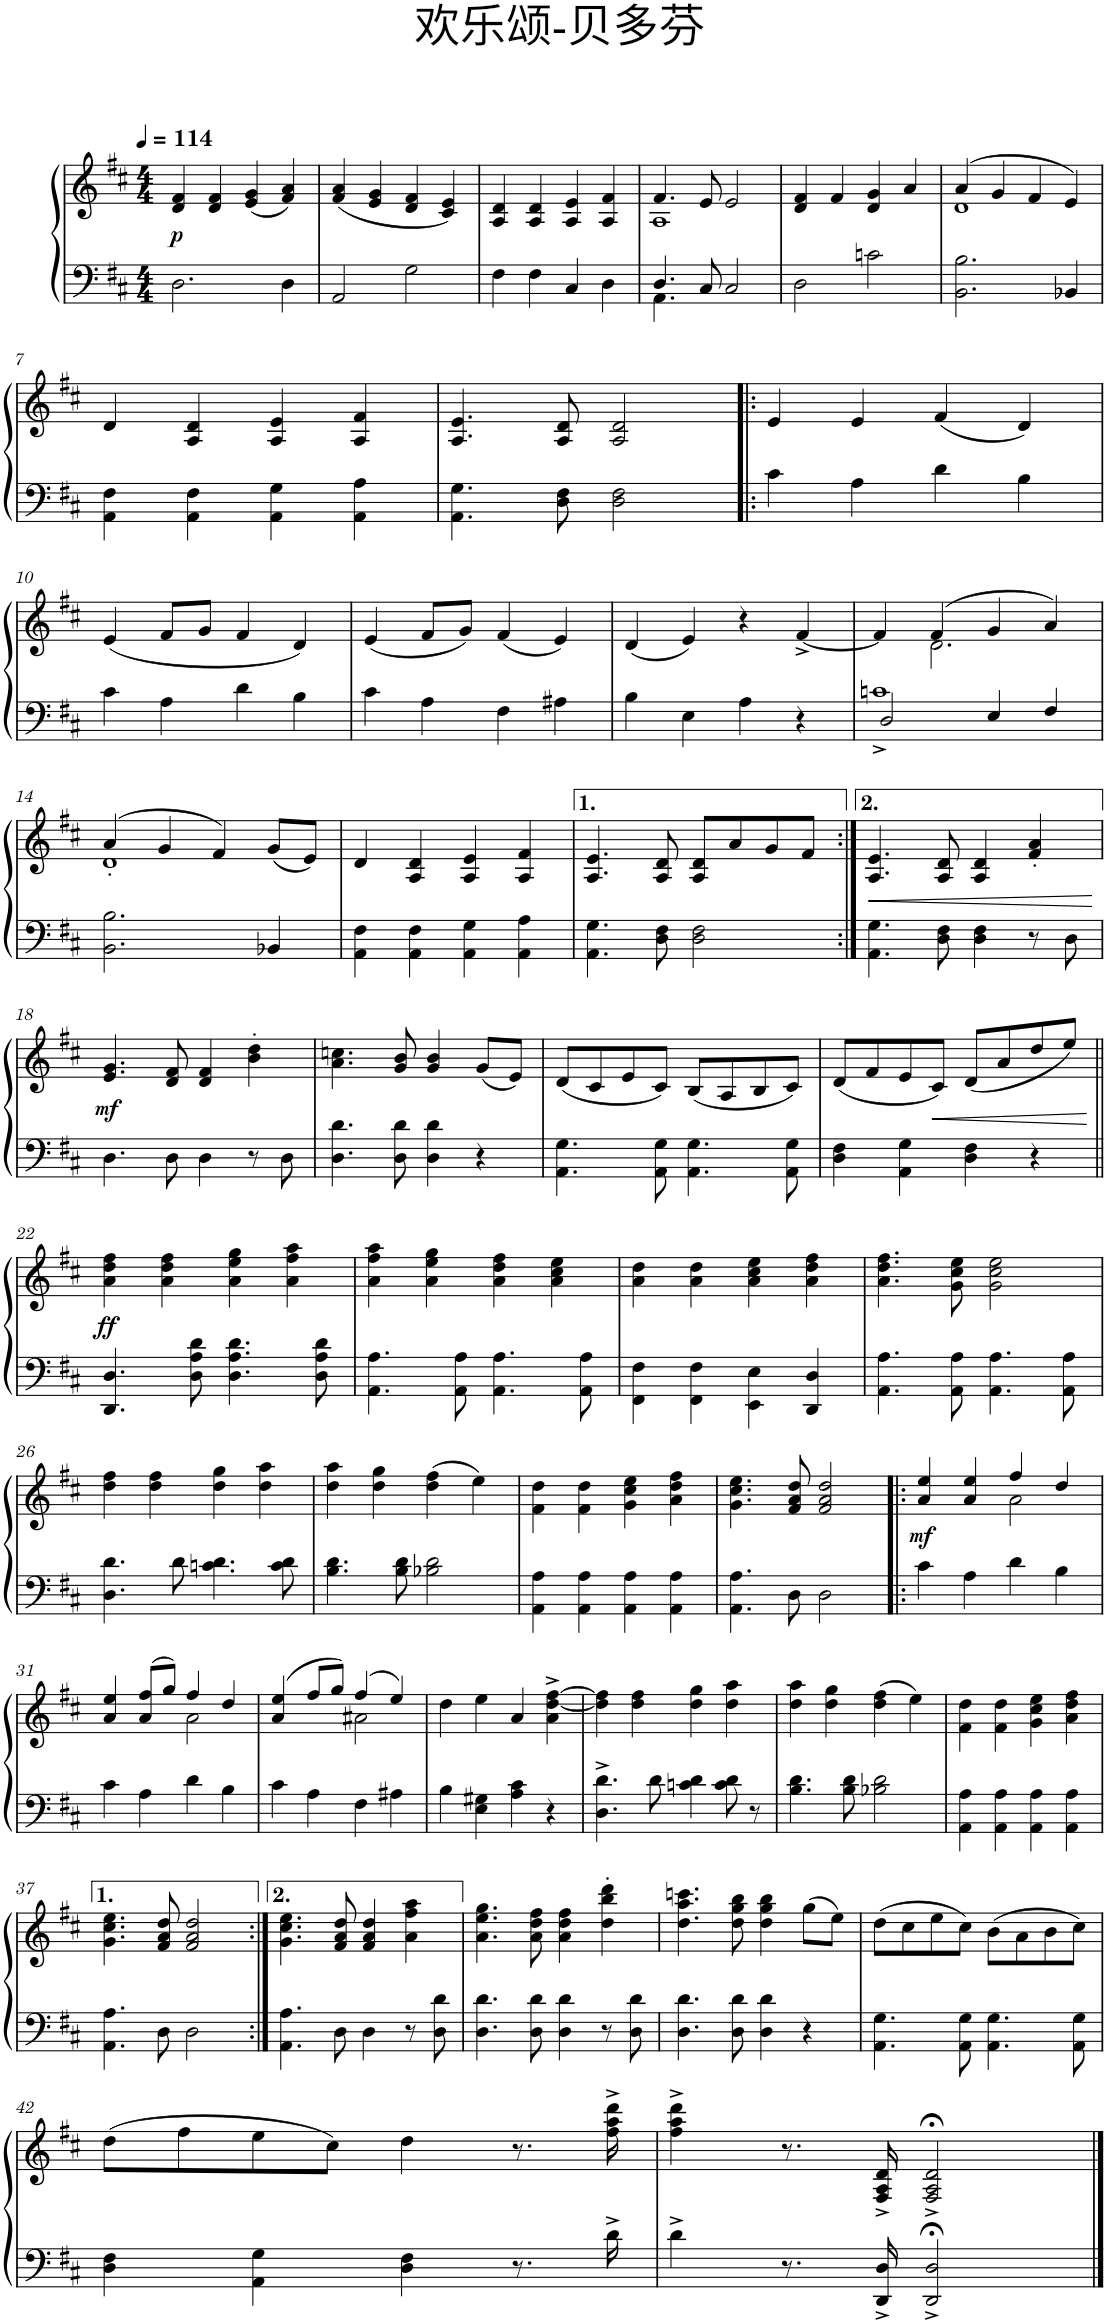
**kern	**kern	**dynam
*part1	*part1	*part1
*staff2	*staff1	*staff1/2
*I"Piano	*	*
*I'Pno	*	*
*clefF4	*clefG2	*
*k[f#c#]	*k[f#c#]	*
*M4/4	*M4/4	*
*MM114	*MM114	*
=1	=1	=1
!	!	!LO:DY:b
2.D\	4d/ 4f#/	p
.	4d/ 4f#/	.
.	(<4e/ 4g/	.
4D\	4f#/ 4a/)	.
=2	=2	=2
2AA/	(<4f#/ 4a/	.
.	4e/ 4g/	.
2G\	4d/ 4f#/	.
.	4c#/ 4e/)	.
=3	=3	=3
4F#\	4A/ 4d/	.
4F#\	4A/ 4d/	.
4C#/	4A/ 4e/	.
4D\	4A/ 4f#/	.
=4	=4	=4
*^	*^	*
4.D/	4.AA\	4.f#/	1A	.
8C#/	2ryy	8e/	.	.
2C#/	.	2e/	.	.
.	8ryy	.	.	.
*v	*v	*	*	*
*	*v	*v	*
=5	=5	=5
2D\	4d/ 4f#/	.
.	4f#/	.
2cn\	4d/ 4g/	.
.	4a/	.
=6	=6	=6
*	*^	*
2.BB\ 2.B\	(>4a/	1d	.
.	4g/	.	.
.	4f#/	.	.
4BB-X/	4e/)	.	.
*	*v	*v	*
!!LO:LB:g=z
=7	=7	=7
4AA\ 4F#\	4d/	.
4AA\ 4F#\	4A/ 4d/	.
4AA\ 4G\	4A/ 4e/	.
4AA\ 4A\	4A/ 4f#/	.
=8	=8	=8
4.AA\ 4.G\	4.A/ 4.e/	.
8D\ 8F#\	8A/ 8d/	.
2D\ 2F#\	2A/ 2d/	.
=9!|:	=9!|:	=9!|:
4c#\	4e/	.
4A\	4e/	.
4d\	(<4f#/	.
4B\	4d/)	.
!!LO:LB:g=z
=10	=10	=10
4c#\	(<4e/	.
4A\	8f#/L	.
.	8g/J	.
4d\	4f#/	.
4B\	4d/)	.
=11	=11	=11
4c#\	(<4e/	.
4A\	8f#/L	.
.	8g/J)	.
4F#\	(<4f#/	.
4A#X\	4e/)	.
=12	=12	=12
4B\	(<4d/	.
4E\	4e/)	.
4A\	4r	.
4r	[<4f#^/	.
=13	=13	=13
*^	*^	*
2D/	1cn^	4f#/]	4ryy	.
.	.	(4f#/	2.d\	.
4E/	.	4g/	.	.
4F#/	.	4a/)	.	.
*v	*v	*	*	*
!!LO:LB:g=z	!!
=14	=14	=14	=14
2.BB\ 2.B\	(4a/	1d'	.
.	4g/	.	.
.	4f#/)	.	.
4BB-X/	(<8g/L	.	.
.	8e/J)	.	.
*	*v	*v	*
=15	=15	=15
4AA\ 4F#\	4d/	.
4AA\ 4F#\	4A/ 4d/	.
4AA\ 4G\	4A/ 4e/	.
4AA\ 4A\	4A/ 4f#/	.
=16	=16	=16
4.AA\ 4.G\	4.A/ 4.e/	.
8D\ 8F#\	8A/ 8d/	.
2D\ 2F#\	8A/ 8d/L	.
.	8a/	.
.	8g/	.
.	8f#/J	.
=17:|!	=17:|!	=17:|!
!	!	!LO:HP:b
4.AA\ 4.G\	4.A/ 4.e/	<
8D\ 8F#\	8A/ 8d/	.
4D\ 4F#\	4A/ 4d/	.
8r	4f#/' 4a/'	.
8D\	.	.
.	.	[
!!LO:LB:g=z
=18	=18	=18
!	!	!LO:DY:b
4.D\	4.e/ 4.g/	mf
8D\	8d/ 8f#/	.
4D\	4d/ 4f#/	.
8r	4b\' 4dd\'	.
8D\	.	.
=19	=19	=19
4.D\ 4.d\	4.a\ 4.ccn\	.
8D\ 8d\	8g/ 8b/	.
4D\ 4d\	4g/ 4b/	.
4r	(<8g/L	.
.	8e/J)	.
=20	=20	=20
4.AA\ 4.G\	(<8d/L	.
.	8c#/	.
.	8e/	.
8AA\ 8G\	8c#/J)	.
4.AA\ 4.G\	(<8B/L	.
.	8A/	.
.	8B/	.
8AA\ 8G\	8c#/J)	.
=21	=21	=21
4D\ 4F#\	(<8d/L	.
.	8f#/	.
4AA\ 4G\	8e/	.
!	!	!LO:HP:b
.	8c#/J)	<
4D\ 4F#\	(<8d/L	.
.	8a/	.
4r	8dd/	.
.	8ee/J)	.
.	.	[
!!LO:LB:g=z
=22||	=22||	=22||
!	!	!LO:DY:b
4.DD/ 4.D/	4a\ 4dd\ 4ff#\	ff
.	4a\ 4dd\ 4ff#\	.
8D\ 8A\ 8d\	.	.
4.D\ 4.A\ 4.d\	4a\ 4ee\ 4gg\	.
.	4a\ 4ff#\ 4aa\	.
8D\ 8A\ 8d\	.	.
=23	=23	=23
4.AA\ 4.A\	4a\ 4ff#\ 4aa\	.
.	4a\ 4ee\ 4gg\	.
8AA\ 8A\	.	.
4.AA\ 4.A\	4a\ 4dd\ 4ff#\	.
.	4a\ 4cc#\ 4ee\	.
8AA\ 8A\	.	.
=24	=24	=24
4FF#\ 4F#\	4a\ 4dd\	.
4FF#\ 4F#\	4a\ 4dd\	.
4EE\ 4E\	4a\ 4cc#\ 4ee\	.
4DD/ 4D/	4a\ 4dd\ 4ff#\	.
=25	=25	=25
4.AA\ 4.A\	4.a\ 4.dd\ 4.ff#\	.
8AA\ 8A\	8g\ 8cc#\ 8ee\	.
4.AA\ 4.A\	2g\ 2cc#\ 2ee\	.
8AA\ 8A\	.	.
!!LO:LB:g=z
=26	=26	=26
4.D\ 4.d\	4dd\ 4ff#\	.
.	4dd\ 4ff#\	.
8d\	.	.
4.cn\ 4.d\	4dd\ 4gg\	.
.	4dd\ 4aa\	.
8c\ 8d\	.	.
=27	=27	=27
4.B\ 4.d\	4dd\ 4aa\	.
.	4dd\ 4gg\	.
8B\ 8d\	.	.
2B-X\ 2d\	(>4dd\ 4ff#\	.
.	4ee\)	.
=28	=28	=28
4AA\ 4A\	4f#\ 4dd\	.
4AA\ 4A\	4f#\ 4dd\	.
4AA\ 4A\	4g\ 4cc#\ 4ee\	.
4AA\ 4A\	4a\ 4dd\ 4ff#\	.
=29	=29	=29
4.AA\ 4.A\	4.g\ 4.cc#\ 4.ee\	.
8D\	8f#/ 8a/ 8dd/	.
2D\	2f#/ 2a/ 2dd/	.
=30!|:	=30!|:	=30!|:
*	*^	*
!	!	!	!LO:DY:b
4c#\	4a/ 4ee/	2ryy	mf
4A\	4a/ 4ee/	.	.
4d\	4ff#/	2a\	.
4B\	4dd/	.	.
!!LO:LB:g=z	!!
=31	=31	=31	=31
4c#\	4a/ 4ee/	2ryy	.
4A\	(>8a/ 8ff#/L	.	.
.	8gg/J)	.	.
4d\	4ff#/	2a\	.
4B\	4dd/	.	.
=32	=32	=32	=32
4c#\	(>4a/ 4ee/	2ryy	.
4A\	8ff#/L	.	.
.	8gg/J)	.	.
4F#\	(>4ff#/	2a#X\	.
4A#X\	4ee/)	.	.
*	*v	*v	*
=33	=33	=33
4B\	4dd\	.
4E\ 4G#X\	4ee\	.
4A\ 4c#\	4a/	.
4r	4a\^ [4dd\^ [4ff#\^	.
=34	=34	=34
4.D\^ 4.d\^	4dd\] 4ff#\]	.
.	4dd\ 4ff#\	.
8d\	.	.
4cn\ 4d\	4dd\ 4gg\	.
8c\ 8d\	4dd\ 4aa\	.
8r	.	.
=35	=35	=35
4.B\ 4.d\	4dd\ 4aa\	.
.	4dd\ 4gg\	.
8B\ 8d\	.	.
2B-X\ 2d\	(>4dd\ 4ff#\	.
.	4ee\)	.
=36	=36	=36
4AA\ 4A\	4f#\ 4dd\	.
4AA\ 4A\	4f#\ 4dd\	.
4AA\ 4A\	4g\ 4cc#\ 4ee\	.
4AA\ 4A\	4a\ 4dd\ 4ff#\	.
!!LO:LB:g=z
=37	=37	=37
4.AA\ 4.A\	4.g\ 4.cc#\ 4.ee\	.
8D\	8f#/ 8a/ 8dd/	.
2D\	2f#/ 2a/ 2dd/	.
=38:|!	=38:|!	=38:|!
4.AA\ 4.A\	4.g\ 4.cc#\ 4.ee\	.
8D\	8f#/ 8a/ 8dd/	.
4D\	4f#/ 4a/ 4dd/	.
8r	4a\ 4ff#\ 4aa\	.
8D\ 8d\	.	.
=39	=39	=39
4.D\ 4.d\	4.a\ 4.ee\ 4.gg\	.
8D\ 8d\	8a\ 8dd\ 8ff#\	.
4D\ 4d\	4a\ 4dd\ 4ff#\	.
8r	4dd\' 4bb\' 4ddd\'	.
8D\ 8d\	.	.
=40	=40	=40
4.D\ 4.d\	4.dd\ 4.aa\ 4.cccn\	.
8D\ 8d\	8dd\ 8gg\ 8bb\	.
4D\ 4d\	4dd\ 4gg\ 4bb\	.
4r	(>8gg\L	.
.	8ee\J)	.
=41	=41	=41
4.AA\ 4.G\	(>8dd\L	.
.	8cc#\	.
.	8ee\	.
8AA\ 8G\	8cc#\J)	.
4.AA\ 4.G\	(>8b\L	.
.	8a\	.
.	8b\	.
8AA\ 8G\	8cc#\J)	.
!!LO:LB:g=z
=42	=42	=42
4D\ 4F#\	(8dd\L	.
.	8ff#\	.
4AA\ 4G\	8ee\	.
.	8cc#\J)	.
4D\ 4F#\	4dd\	.
8.r	8.r	.
16d^\	16ff#\^ 16aa\^ 16ddd\^	.
=43	=43	=43
4d^\	4ff#\^ 4aa\^ 4ddd\^	.
8.r	8.r	.
16DD/^ 16D/^	16F#/^ 16A/^ 16d/^	.
2DD/;<^ 2D/;<^	2F#/;<^ 2A/;<^ 2d/;<^	.
==	==	==
*-	*-	*-
